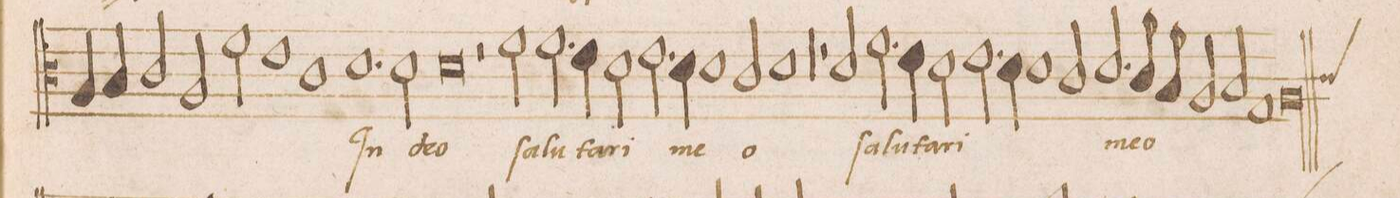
**kern	**text
*I"ALTVS	*
*clefC3	*
*k[]	*
*met(c|)	*
*M2/1	*
4A/	.
4B/	.
2c/	.
=28	=28
2A/	.
2f\	.
1e	.
=29	=29
1c	.
1.d	In
=30	=30
2d\	de-
0d	-o
=31	=31
2r	.
2f\	Sa-
=32	=32
2.f\	-lu-
4e\	-ta-
2d\	-ri
2.e\	me
=33	=33
4d\	me-
1d	.
2c/	.
=34	=34
1d	-o
1r	.
=35	=35
0r	.
=36	=36
1r	.
2r	.
2d\	ſa-
=37	=37
2.f\	-lu-
4e\	-ta-
2d\	-ri
2.e\	.
=38	=38
4d\	.
1d	.
2c/	.
=39	=39
2.d/	me-
8c/	-o
8B/	.
2A/	.
2B/	.
=40	=40
1G	.
0.A	.
=41	=41
*custos:c	*
==42	==42
*M2/1	*
*met(c|)	*
*-	*-
